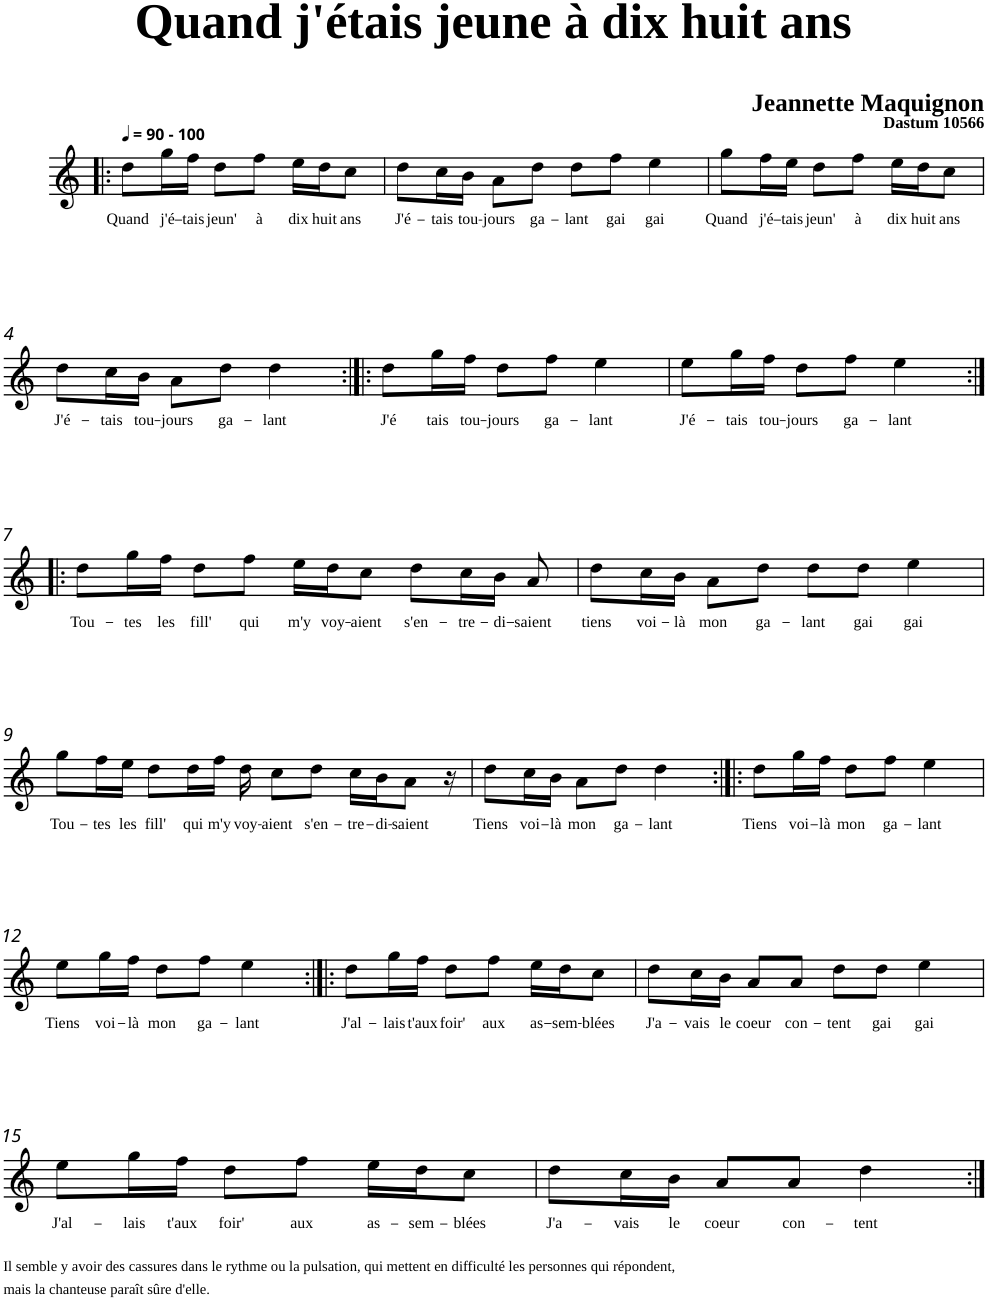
**kern	**text
*part1	*part1
*staff1	*staff1
*clefG2	*
*k[]	*
=1!|:	=1!|:
!LO:TX:a:B:t=- 100	!
!	!LO:LY:b
8dd\L	Quand
!	!LO:LY:b
16gg\L	j'é-
!	!LO:LY:b
16ff\JJ	-tais
!	!LO:LY:b
8dd\L	jeun'
!	!LO:LY:b
8ff\J	à
!	!LO:LY:b
16ee\LL	dix
!	!LO:LY:b
16dd\J	huit
!	!LO:LY:b
8cc\J	ans
=2	=2
!	!LO:LY:b
8dd\L	J'é-
!	!LO:LY:b
16cc\L	-tais
!	!LO:LY:b
16b\JJ	tou-
!	!LO:LY:b
8a\L	-jours
!	!LO:LY:b
8dd\J	ga-
!	!LO:LY:b
8dd\L	-lant
!	!LO:LY:b
8ff\J	gai
!	!LO:LY:b
4ee\	gai
=3	=3
!	!LO:LY:b
8gg\L	Quand
!	!LO:LY:b
16ff\L	j'é-
!	!LO:LY:b
16ee\JJ	-tais
!	!LO:LY:b
8dd\L	jeun'
!	!LO:LY:b
8ff\J	à
!	!LO:LY:b
16ee\LL	dix
!	!LO:LY:b
16dd\J	huit
!	!LO:LY:b
8cc\J	ans
!!LO:LB:g=z
=4	=4
!	!LO:LY:b
8dd\L	J'é-
!	!LO:LY:b
16cc\L	-tais
!	!LO:LY:b
16b\JJ	tou-
!	!LO:LY:b
8a\L	-jours
!	!LO:LY:b
8dd\J	ga-
!	!LO:LY:b
4dd\	-lant
=5:|!|:	=5:|!|:
!	!LO:LY:b
8dd\L	J'é
!	!LO:LY:b
16gg\L	tais
!	!LO:LY:b
16ff\JJ	tou-
!	!LO:LY:b
8dd\L	-jours
!	!LO:LY:b
8ff\J	ga-
!	!LO:LY:b
4ee\	-lant
=6	=6
!	!LO:LY:b
8ee\L	J'é-
!	!LO:LY:b
16gg\L	-tais
!	!LO:LY:b
16ff\JJ	tou-
!	!LO:LY:b
8dd\L	-jours
!	!LO:LY:b
8ff\J	ga-
!	!LO:LY:b
4ee\	-lant
!!LO:LB:g=z
=7:|!|:	=7:|!|:
!	!LO:LY:b
8dd\L	Tou-
!	!LO:LY:b
16gg\L	-tes
!	!LO:LY:b
16ff\JJ	les
!	!LO:LY:b
8dd\L	fill'
!	!LO:LY:b
8ff\J	qui
!	!LO:LY:b
16ee\LL	m'y
!	!LO:LY:b
16dd\J	voy-
!	!LO:LY:b
8cc\J	-aient
!	!LO:LY:b
8dd\L	s'en-
!	!LO:LY:b
16cc\L	-tre-
!	!LO:LY:b
16b\JJ	-di-
!	!LO:LY:b
8a/	-saient
=8	=8
!	!LO:LY:b
8dd\L	tiens
!	!LO:LY:b
16cc\L	voi-
!	!LO:LY:b
16b\JJ	-là
!	!LO:LY:b
8a\L	mon
!	!LO:LY:b
8dd\J	ga-
!	!LO:LY:b
8dd\L	-lant
!	!LO:LY:b
8dd\J	gai
!	!LO:LY:b
4ee\	gai
!!LO:LB:g=z
=9	=9
!	!LO:LY:b
8gg\L	Tou-
!	!LO:LY:b
16ff\L	-tes
!	!LO:LY:b
16ee\JJ	les
!	!LO:LY:b
8dd\L	fill'
!	!LO:LY:b
16dd\L	qui
!	!LO:LY:b
16ff\JJ	m'y
!	!LO:LY:b
16dd\	voy-
!	!LO:LY:b
8cc\L	-aient
!	!LO:LY:b
8dd\J	s'en-
!	!LO:LY:b
16cc\LL	-tre-
!	!LO:LY:b
16b\J	-di-
!	!LO:LY:b
[16a\J	-saient
16ryy	.
16r	.
=10	=10
!	!LO:LY:b
8dd\L	Tiens
16a\J]	.
!	!LO:LY:b
16cc\L	voi-
!	!LO:LY:b
16b\JJ	-là
!	!LO:LY:b
8a\L	mon
!	!LO:LY:b
8dd\J	ga-
!	!LO:LY:b
4dd\	-lant
=11:|!|:	=11:|!|:
!	!LO:LY:b
8dd\L	Tiens
!	!LO:LY:b
16gg\L	voi-
!	!LO:LY:b
16ff\JJ	-là
!	!LO:LY:b
8dd\L	mon
!	!LO:LY:b
8ff\J	ga-
!	!LO:LY:b
4ee\	-lant
!!LO:LB:g=z
=12	=12
!	!LO:LY:b
8ee\L	Tiens
!	!LO:LY:b
16gg\L	voi-
!	!LO:LY:b
16ff\JJ	-là
!	!LO:LY:b
8dd\L	mon
!	!LO:LY:b
8ff\J	ga-
!	!LO:LY:b
4ee\	-lant
=13:|!|:	=13:|!|:
!	!LO:LY:b
8dd\L	J'al-
!	!LO:LY:b
16gg\L	-lais
!	!LO:LY:b
16ff\JJ	t'aux
!	!LO:LY:b
8dd\L	foir'
!	!LO:LY:b
8ff\J	aux
!	!LO:LY:b
16ee\LL	as-
!	!LO:LY:b
16dd\J	-sem-
!	!LO:LY:b
8cc\J	-blées
=14	=14
!	!LO:LY:b
8dd\L	J'a-
!	!LO:LY:b
16cc\L	-vais
!	!LO:LY:b
16b\JJ	le
!	!LO:LY:b
8a/L	coeur
!	!LO:LY:b
8a/J	con-
!	!LO:LY:b
8dd\L	-tent
!	!LO:LY:b
8dd\J	gai
!	!LO:LY:b
4ee\	gai
!!LO:LB:g=z
=15	=15
!	!LO:LY:b
8ee\L	J'al-
!	!LO:LY:b
16gg\L	-lais
!	!LO:LY:b
16ff\JJ	t'aux
!	!LO:LY:b
8dd\L	foir'
!	!LO:LY:b
8ff\J	aux
!	!LO:LY:b
16ee\LL	as-
!	!LO:LY:b
16dd\J	-sem-
!	!LO:LY:b
8cc\J	-blées
=16	=16
!	!LO:LY:b
8dd\L	J'a-
!	!LO:LY:b
16cc\L	-vais
!	!LO:LY:b
16b\JJ	le
!	!LO:LY:b
8a/L	coeur
!	!LO:LY:b
8a/J	con-
!	!LO:LY:b
4dd\	-tent
=:|!	=:|!
*-	*-
